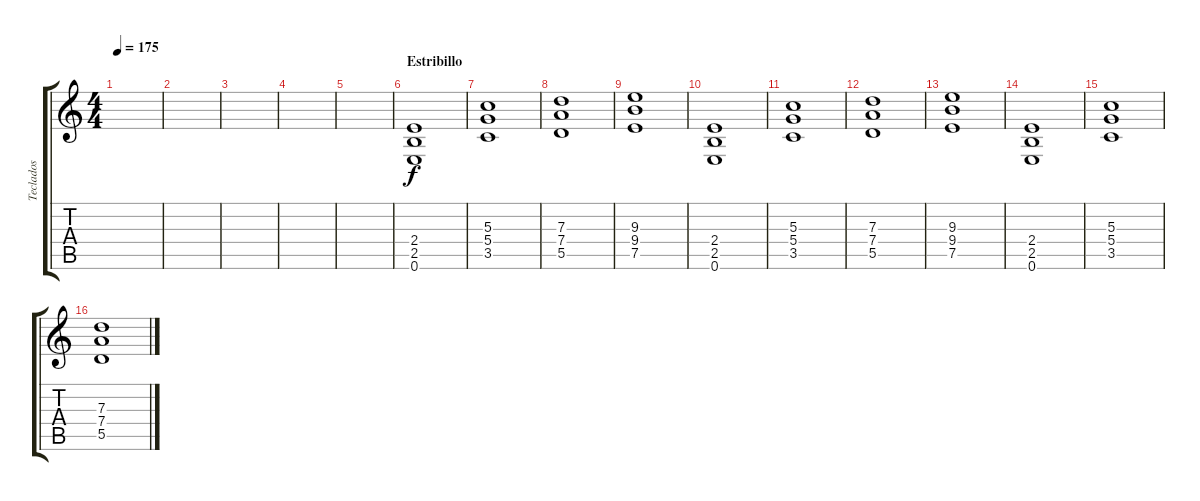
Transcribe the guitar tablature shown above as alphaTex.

\track ("Teclados" "Teclados") {instrument stringensemble2}
\staff {score tabs}
\tuning (E5 B4 G4 D4 A3 E3) {hide}
\ts (4 4)
\tempo 175
\clef g2
\ks c
|
|
|
|
|
\section ("" "Estribillo")
(2.4 2.5 0.6).1 |
(5.3 5.4 3.5).1 |
(7.3 7.4 5.5).1 |
(9.3 9.4 7.5).1 |
(2.4 2.5 0.6).1 |
(5.3 5.4 3.5).1 |
(7.3 7.4 5.5).1 |
(9.3 9.4 7.5).1 |
(2.4 2.5 0.6).1 |
(5.3 5.4 3.5).1 |
(7.3 7.4 5.5).1
